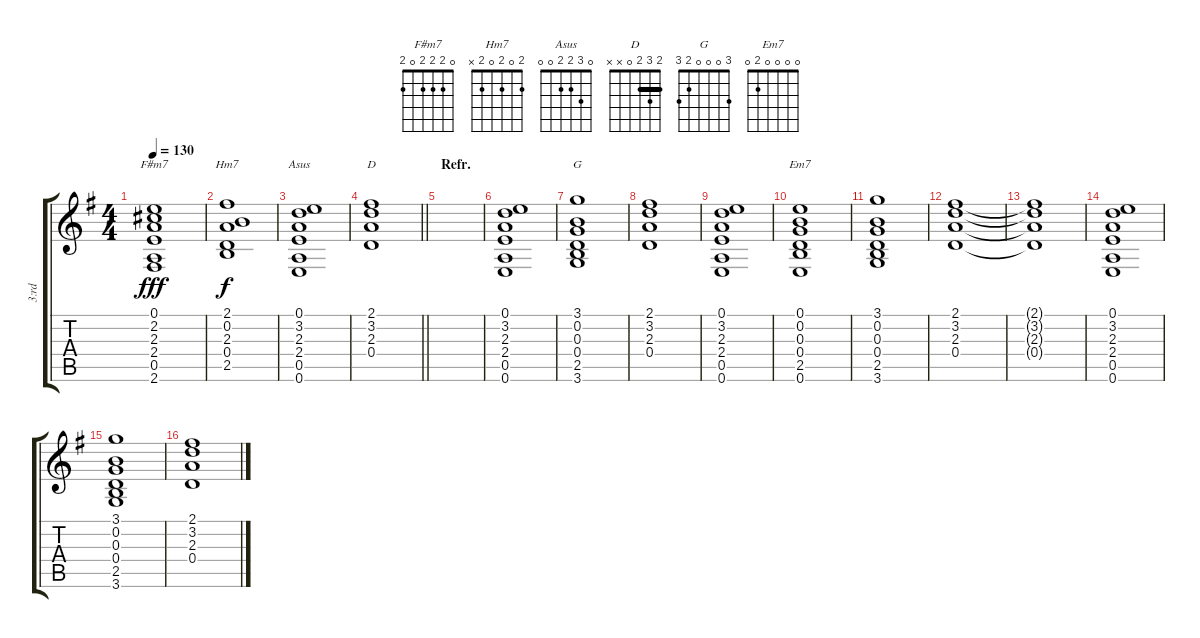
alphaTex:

\track ("3:rd" "3:rd") {instrument electricguitarclean}
\staff {score tabs}
\tuning (E4 B3 G3 D3 A2 E2) {hide}
\chord ("F#m7" 0 2 2 2 0 2)
\chord ("Hm7" 2 0 2 0 2 x)
\chord ("Asus" 0 3 2 2 0 0)
\chord ("D" 2 3 2 0 x x) {barre 2}
\chord ("G" 3 0 0 0 2 3)
\chord ("Em7" 0 0 0 0 2 0)
\ts (4 4)
\tempo 130
\clef g2
\ks g
(0.1 2.2 2.3 2.4 0.5 2.6).1{ch "F#m7" dy fff} |
(2.1 0.2 2.3 0.4 2.5).1{ch "Hm7" dy f} |
(0.1 3.2 2.3 2.4 0.5 0.6).1{ch "Asus"} |
\barLineRight lightlight
(2.1 3.2 2.3 0.4).1{ch "D"} |
\section ("" "Refr.")
|
(0.1 3.2 2.3 2.4 0.5 0.6).1 |
(3.1 0.2 0.3 0.4 2.5 3.6).1{ch "G"} |
(2.1 3.2 2.3 0.4).1 |
(0.1 3.2 2.3 2.4 0.5 0.6).1 |
(0.1 0.2 0.3 0.4 2.5 0.6).1{ch "Em7"} |
(3.1 0.2 0.3 0.4 2.5 3.6).1 |
(2.1 3.2 2.3 0.4).1 |
(2.1{t} 3.2{t} 2.3{t} 0.4{t}).1 |
(0.1 3.2 2.3 2.4 0.5 0.6).1 |
(3.1 0.2 0.3 0.4 2.5 3.6).1 |
(2.1 3.2 2.3 0.4).1
